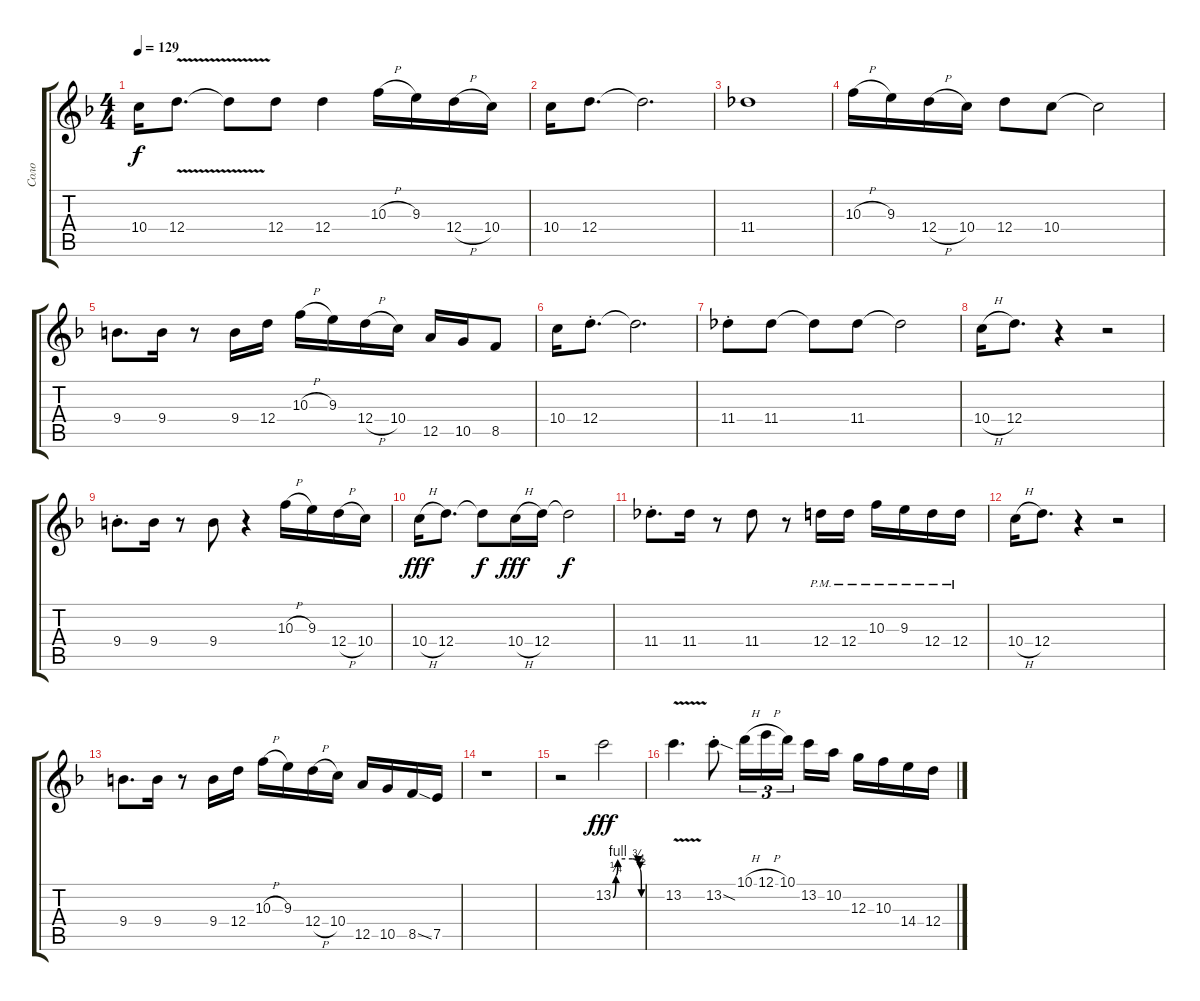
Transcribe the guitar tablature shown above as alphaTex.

\track ("Соло" "Соло") {instrument distortionguitar}
\staff {score tabs}
\tuning (E4 B3 G3 D3 A2 E2) {hide}
\ts (4 4)
\tempo 129
\clef g2
\ks dminor
10.4.16{dy f volume 10} 12.4{v}.8{d} 12.4{t}.8 12.4.8 12.4.4 10.3{h}.16 9.3.16 12.4{h}.16 10.4.16 |
10.4.16 12.4.8{d} 12.4{t}.2{d} |
11.4.1 |
10.3{h}.16 9.3.16 12.4{h}.16 10.4.16 12.4.8 10.4.8 10.4{t}.2 |
9.4.8{d} 9.4.16 r.8 9.4.16 12.4.16 10.3{h}.16 9.3.16 12.4{h}.16 10.4.16 12.5.16 10.5.16 8.5.8 |
10.4.16 12.4{st}.8{d} 12.4{t}.2{d} |
11.4{st}.8 11.4.8 11.4{t}.8 11.4.8 11.4{t}.2 |
10.4{h}.16 12.4.8{d} r.4 r.2 |
9.4{st}.8{d} 9.4.16 r.8 9.4.8 r.4 10.3{h}.16 9.3.16 12.4{h}.16 10.4.16 |
10.4{h}.16{dy fff} 12.4.8{d} 12.4{t}.8{dy f} 10.4{h}.16{dy fff} 12.4.16 12.4{t}.2{dy f} |
11.4{st}.8{d} 11.4.16 r.8 11.4.8 r.8 12.4{pm}.16 12.4{pm}.16 10.3{pm}.16 9.3{pm}.16 12.4{pm}.16 12.4{pm}.16 |
10.4{h}.16 12.4.8{d} r.4 r.2 |
9.4.8{d} 9.4.16 r.8 9.4.16 12.4.16 10.3{h}.16 9.3.16 12.4{h}.16 10.4.16 12.5.16 10.5.16 8.5{ss}.16 7.5.16 |
r.1 |
r.2 13.2{be (custom 0 0 6 1 10 4 41 4 53 3 57 2 60 0)}.2{dy fff volume 11} |
13.2{v}.4{d} 13.2{sod st}.8 10.1{h}.16{tu (3 2)} 12.1{h}.16{tu (3 2)} 10.1.16{tu (3 2) beam splitsecondary} 13.2.16 10.2.16 12.3.16 10.3.16 14.4.16 12.4.16
